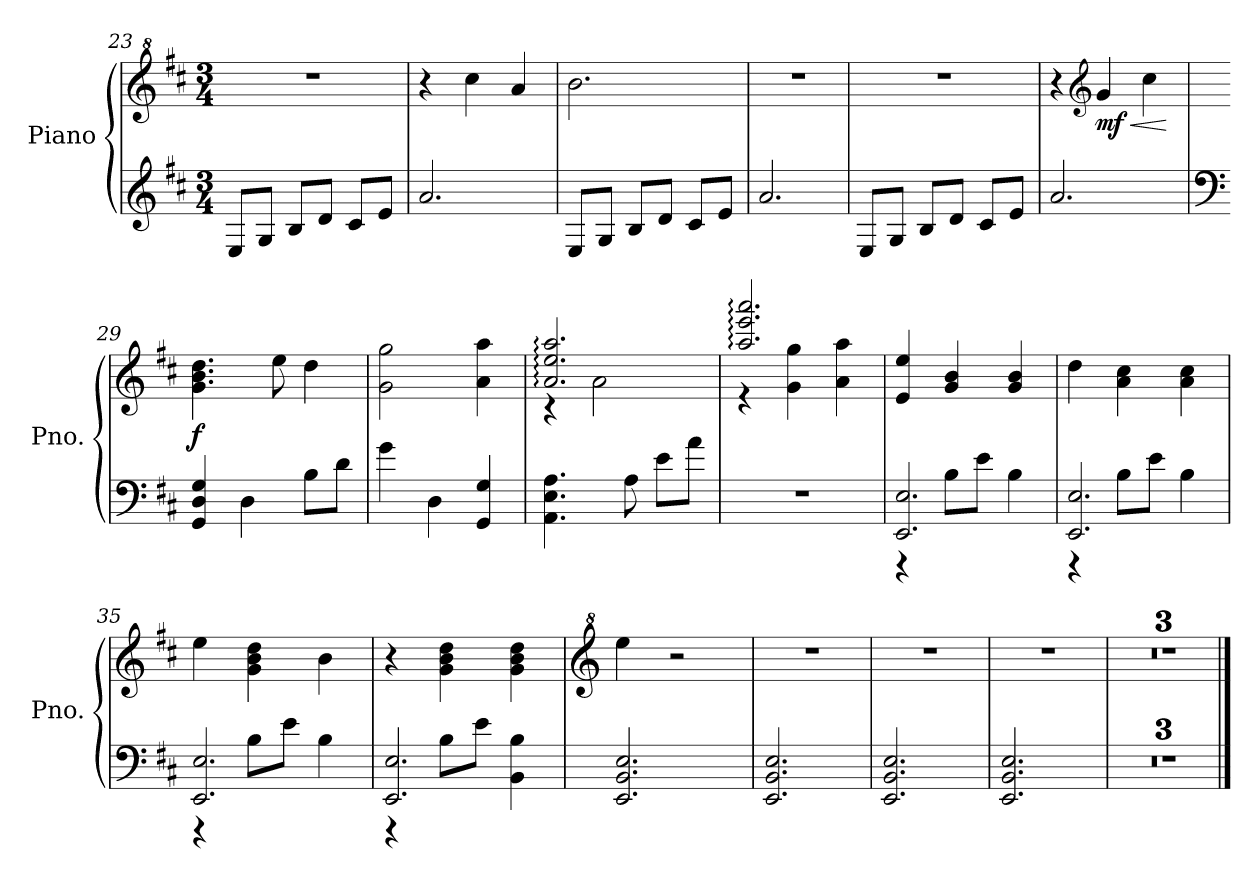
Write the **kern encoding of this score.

**kern	**kern	**dynam
*part1	*part1	*part1
*staff2	*staff1	*staff1/2
*I"Piano	*	*
*I'Pno.	*	*
*clefG2	*clefG^2	*
*k[f#c#]	*k[f#c#]	*
*M3/4	*M3/4	*
=23	=23	=23
8E/L	2.r	.
8G/J	.	.
8B/L	.	.
8d/J	.	.
8c#/L	.	.
8e/J	.	.
=24	=24	=24
2.a/	4r	.
.	4ccc#\	.
.	4aa/	.
=25	=25	=25
8E/L	2.bb\	.
8G/J	.	.
8B/L	.	.
8d/J	.	.
8c#/L	.	.
8e/J	.	.
!!LO:LB:g=z
=26	=26	=26
2.a/	2.r	.
=27	=27	=27
8E/L	2.r	.
8G/J	.	.
8B/L	.	.
8d/J	.	.
8c#/L	.	.
8e/J	.	.
=28	=28	=28
2.a/	4r	.
*	*clefG2	*
!	!	!LO:HP:b
!	!	!LO:DY:n=1:b
.	4g/	< mf
.	4cc#\	.
.	.	[
=29	=29	=29
*clefF4	*	*
!	!	!LO:DY:b
4GG/ 4D/ 4G/	4.g\ 4.b\ 4.dd\	f
4D\	.	.
.	8ee\	.
8B\L	4dd\	.
8d\J	.	.
=30	=30	=30
4g\	2g\ 2gg\	.
4D\	.	.
4GG/ 4G/	4a\ 4aa\	.
=31	=31	=31
*	*^	*
4.AA\ 4.E\ 4.A\	2.a/: 2.ee/: 2.aa/:	4r	.
.	.	2a\	.
8A\	.	.	.
8e\L	.	.	.
8a\J	.	.	.
=32	=32	=32	=32
2.r	2.aa/: 2.eee/: 2.aaa/:	4r	.
.	.	4g\ 4gg\	.
.	.	4a\ 4aa\	.
*	*v	*v	*
=33	=33	=33
*^	*	*
2.EE/ 2.E/	4r	4e/ 4ee/	.
.	8B\L	4g/ 4b/	.
.	8e\J	.	.
.	4B\	4g/ 4b/	.
!!LO:PB:g=z
=34	=34	=34	=34
2.EE/ 2.E/	4r	4dd\	.
.	8B\L	4a\ 4cc#\	.
.	8e\J	.	.
.	4B\	4a\ 4cc#\	.
=35	=35	=35	=35
2.EE/ 2.E/	4r	4ee\	.
.	8B\L	4g\ 4b\ 4dd\	.
.	8e\J	.	.
.	4B\	4b\	.
=36	=36	=36	=36
2.EE/ 2.E/	4r	4r	.
.	8B\L	4g\ 4b\ 4dd\	.
.	8e\J	.	.
.	4BB\ 4B\	4g\ 4b\ 4dd\	.
*v	*v	*	*
=37	=37	=37
*	*clefG^2	*
2.EE/ 2.BB/ 2.E/	4eee\	.
.	2r	.
=38	=38	=38
2.EE/ 2.BB/ 2.E/	2.r	.
=39	=39	=39
2.EE/ 2.BB/ 2.E/	2.r	.
=40	=40	=40
2.EE/ 2.BB/ 2.E/	2.r	.
=41	=41	=41
2.r	2.r	.
=42	=42	=42
2.r	2.r	.
=43	=43	=43
2.r	2.r	.
==	==	==
*-	*-	*-
